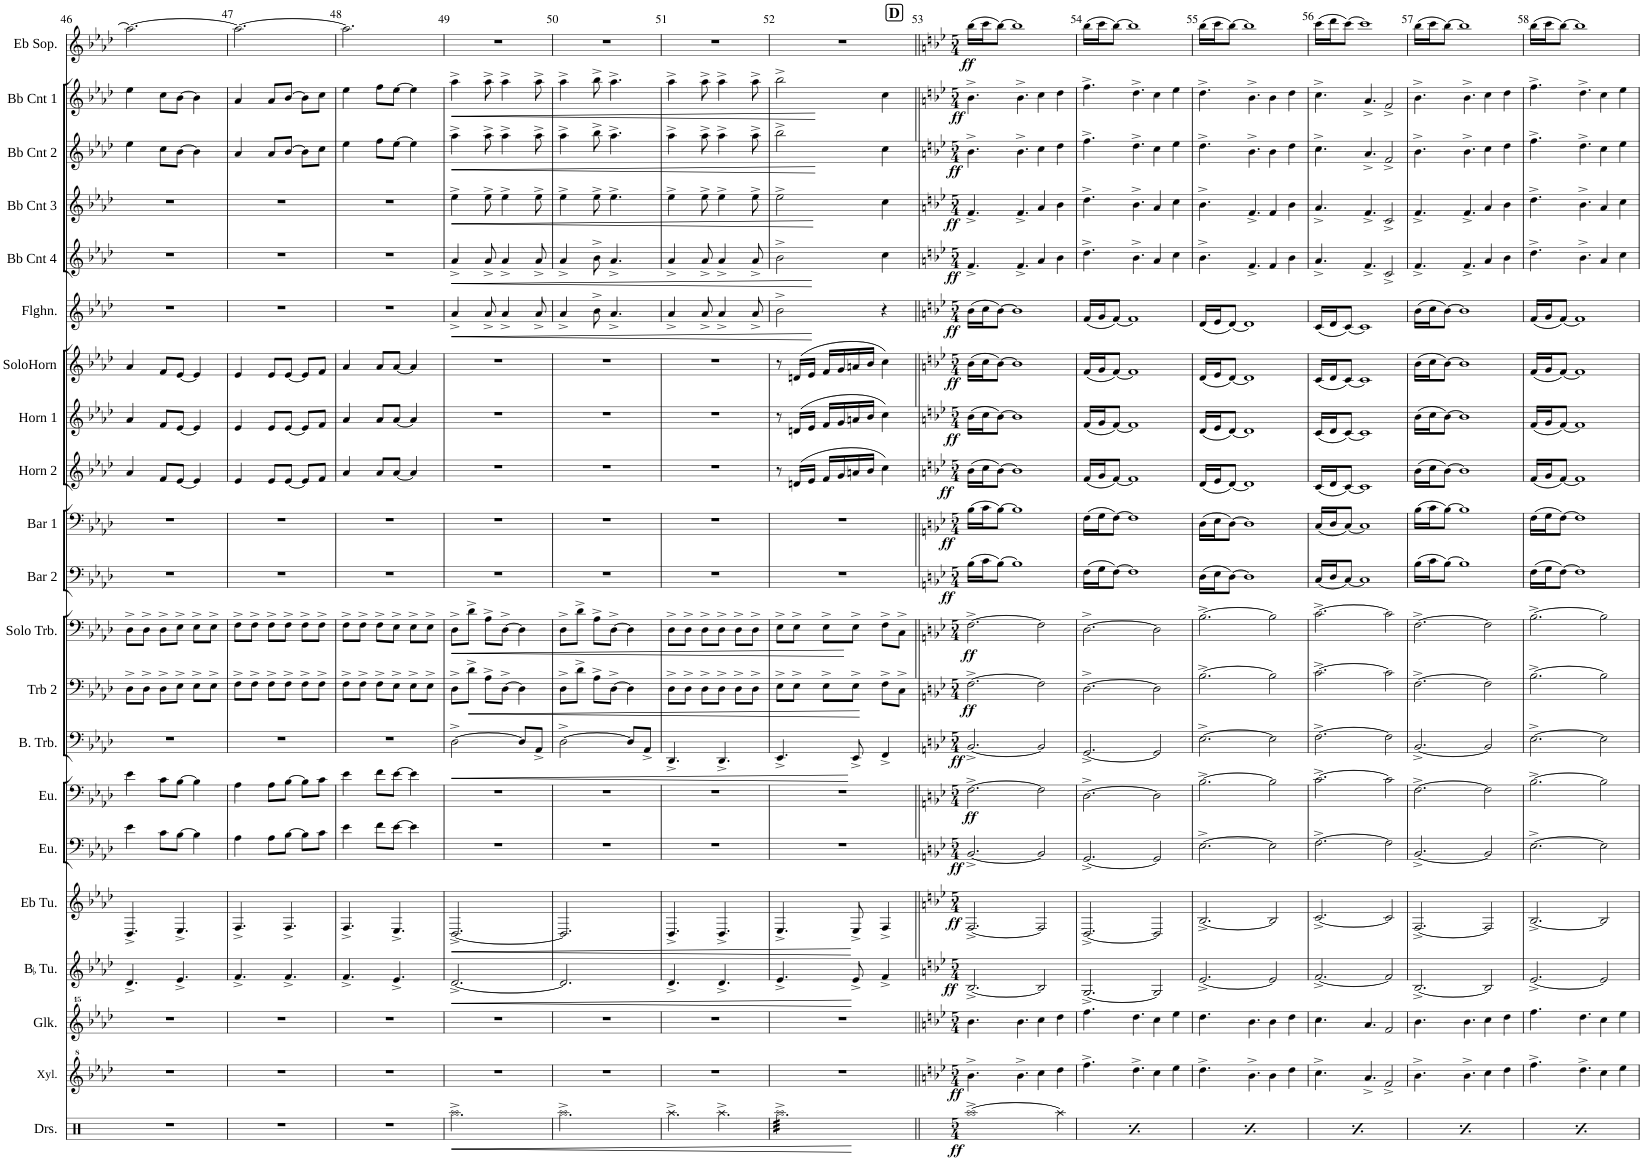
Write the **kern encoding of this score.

**kern	**dynam	**kern	**dynam	**kern	**kern	**dynam	**kern	**dynam	**kern	**dynam	**kern	**dynam	**kern	**dynam	**kern	**dynam	**kern	**dynam	**kern	**dynam	**kern	**dynam	**kern	**dynam	**kern	**dynam	**kern	**dynam	**kern	**dynam	**kern	**dynam	**kern	**dynam	**kern	**dynam	**kern	**dynam	**kern	**dynam
*part21	*part21	*part20	*part20	*part19	*part18	*part18	*part17	*part17	*part16	*part16	*part15	*part15	*part14	*part14	*part13	*part13	*part12	*part12	*part11	*part11	*part10	*part10	*part9	*part9	*part8	*part8	*part7	*part7	*part6	*part6	*part5	*part5	*part4	*part4	*part3	*part3	*part2	*part2	*part1	*part1
*staff21	*staff21	*staff20	*staff20	*staff19	*staff18	*staff18	*staff17	*staff17	*staff16	*staff16	*staff15	*staff15	*staff14	*staff14	*staff13	*staff13	*staff12	*staff12	*staff11	*staff11	*staff10	*staff10	*staff9	*staff9	*staff8	*staff8	*staff7	*staff7	*staff6	*staff6	*staff5	*staff5	*staff4	*staff4	*staff3	*staff3	*staff2	*staff2	*staff1	*staff1
*I"Drumset	*	*I"Xylophone	*	*I"Glockenspiel	*I"BaccidentalFlat Tuba	*	*I"Eb Tuba	*	*I"Euphonium	*	*I"Euphonium	*	*I"Bass Trombone	*	*I"Trombone 2	*	*I"Solo Trombone	*	*I"Baritone 2	*	*I"Baritone 1	*	*I"Horn 2	*	*I"Horn 1	*	*I"Solo Horn	*	*I"Flugelhorn	*	*I"Bb Cornet 4	*	*I"Bb Cornet 3	*	*I"Bb Cornet 2	*	*I"Bb Cornet 1	*	*I"Eb Soprano	*
*I'Drs.	*	*I'Xyl.	*	*I'Glk.	*I'BaccidentalFlat Tu.	*	*I'Eb Tu.	*	*I'Eu.	*	*I'Eu.	*	*I'B. Trb.	*	*I'Trb 2	*	*I'Solo Trb.	*	*I'Bar 2	*	*I'Bar 1	*	*I'Horn 2	*	*I'Horn 1	*	*I'SoloHorn	*	*I'Flghn.	*	*I'Bb Cnt 4	*	*I'Bb Cnt 3	*	*I'Bb Cnt 2	*	*I'Bb Cnt 1	*	*I'Eb Sop.	*
!!LO:PB:g=z
*clefX	*	*clefG^2	*	*clefG^^2	*clefG2	*	*clefG2	*	*clefF4	*	*clefF4	*	*clefF4	*	*clefF4	*	*clefF4	*	*clefF4	*	*clefF4	*	*clefG2	*	*clefG2	*	*clefG2	*	*clefG2	*	*clefG2	*	*clefG2	*	*clefG2	*	*clefG2	*	*clefG2	*
*	*	*	*	*	*	*	*	*	*	*	*	*	*	*	*	*	*	*	*ITrd4c7	*	*	*	*	*	*ITrd5c9	*	*ITrd1c2	*	*ITrd1c2	*	*ITrd1c2	*	*ITrd1c2	*	*ITrd1c2	*	*ITrd1c2	*	*ITrd1c2	*
*k[]	*	*k[b-e-a-d-]	*	*k[b-e-a-d-]	*k[b-e-a-d-]	*	*k[b-e-a-d-]	*	*k[b-e-a-d-]	*	*k[b-e-a-d-]	*	*k[b-e-a-d-]	*	*k[b-e-a-d-]	*	*k[b-e-a-d-]	*	*k[b-e-a-d-]	*	*k[b-e-a-d-]	*	*k[b-e-a-d-]	*	*k[b-e-a-d-]	*	*k[b-e-a-d-]	*	*k[b-e-a-d-]	*	*k[b-e-a-d-]	*	*k[b-e-a-d-]	*	*k[b-e-a-d-]	*	*k[b-e-a-d-]	*	*k[b-e-a-d-]	*
*M3/4	*	*M3/4	*	*M3/4	*M3/4	*	*M3/4	*	*M3/4	*	*M3/4	*	*M3/4	*	*M3/4	*	*M3/4	*	*M3/4	*	*M3/4	*	*M3/4	*	*M3/4	*	*M3/4	*	*M3/4	*	*M3/4	*	*M3/4	*	*M3/4	*	*M3/4	*	*M3/4	*
=46	=46	=46	=46	=46	=46	=46	=46	=46	=46	=46	=46	=46	=46	=46	=46	=46	=46	=46	=46	=46	=46	=46	=46	=46	=46	=46	=46	=46	=46	=46	=46	=46	=46	=46	=46	=46	=46	=46	=46	=46
2.r	.	2.r	.	2.r	4.d-^/	.	4.D-^/	.	4e-\	.	4e-\	.	2.r	.	8D-^\L	.	8D-^\L	.	2.r	.	2.r	.	4a-/	.	4a-/	.	4a-/	.	2.r	.	2.r	.	2.r	.	4ee-\	.	4ee-\	.	2.aa-\_	.
.	.	.	.	.	.	.	.	.	.	.	.	.	.	.	8D-^\J	.	8D-^\J	.	.	.	.	.	.	.	.	.	.	.	.	.	.	.	.	.	.	.	.	.	.	.
.	.	.	.	.	.	.	.	.	8c\L	.	8c\L	.	.	.	8D-^\L	.	8D-^\L	.	.	.	.	.	8f/L	.	8f/L	.	8f/L	.	.	.	.	.	.	.	8cc\L	.	8cc\L	.	.	.
.	.	.	.	.	4.e-^/	.	4.E-^/	.	[8B-\J	.	[8B-\J	.	.	.	8E-^\J	.	8E-^\J	.	.	.	.	.	[8e-/J	.	[8e-/J	.	[8e-/J	.	.	.	.	.	.	.	[8b-\J	.	[8b-\J	.	.	.
.	.	.	.	.	.	.	.	.	4B-\]	.	4B-\]	.	.	.	8E-^\L	.	8E-^\L	.	.	.	.	.	4e-/]	.	4e-/]	.	4e-/]	.	.	.	.	.	.	.	4b-\]	.	4b-\]	.	.	.
.	.	.	.	.	.	.	.	.	.	.	.	.	.	.	8E-^\J	.	8E-^\J	.	.	.	.	.	.	.	.	.	.	.	.	.	.	.	.	.	.	.	.	.	.	.
=47	=47	=47	=47	=47	=47	=47	=47	=47	=47	=47	=47	=47	=47	=47	=47	=47	=47	=47	=47	=47	=47	=47	=47	=47	=47	=47	=47	=47	=47	=47	=47	=47	=47	=47	=47	=47	=47	=47	=47	=47
2.r	.	2.r	.	2.r	4.f^/	.	4.F^/	.	4A-\	.	4A-\	.	2.r	.	8F^\L	.	8F^\L	.	2.r	.	2.r	.	4e-/	.	4e-/	.	4e-/	.	2.r	.	2.r	.	2.r	.	4a-/	.	4a-/	.	2.aa-\_	.
.	.	.	.	.	.	.	.	.	.	.	.	.	.	.	8F^\J	.	8F^\J	.	.	.	.	.	.	.	.	.	.	.	.	.	.	.	.	.	.	.	.	.	.	.
.	.	.	.	.	.	.	.	.	8A-\L	.	8A-\L	.	.	.	8F^\L	.	8F^\L	.	.	.	.	.	8e-/L	.	8e-/L	.	8e-/L	.	.	.	.	.	.	.	8a-/L	.	8a-/L	.	.	.
.	.	.	.	.	4.f^/	.	4.F^/	.	[8B-\J	.	[8B-\J	.	.	.	8F^\J	.	8F^\J	.	.	.	.	.	[8e-/J	.	[8e-/J	.	[8e-/J	.	.	.	.	.	.	.	[8b-/J	.	[8b-/J	.	.	.
.	.	.	.	.	.	.	.	.	8B-\L]	.	8B-\L]	.	.	.	8F^\L	.	8F^\L	.	.	.	.	.	8e-/L]	.	8e-/L]	.	8e-/L]	.	.	.	.	.	.	.	8b-\L]	.	8b-\L]	.	.	.
.	.	.	.	.	.	.	.	.	8c\J	.	8c\J	.	.	.	8F^\J	.	8F^\J	.	.	.	.	.	8f/J	.	8f/J	.	8f/J	.	.	.	.	.	.	.	8cc\J	.	8cc\J	.	.	.
=48	=48	=48	=48	=48	=48	=48	=48	=48	=48	=48	=48	=48	=48	=48	=48	=48	=48	=48	=48	=48	=48	=48	=48	=48	=48	=48	=48	=48	=48	=48	=48	=48	=48	=48	=48	=48	=48	=48	=48	=48
2.r	.	2.r	.	2.r	4.f^/	.	4.F^/	.	4e-\	.	4e-\	.	2.r	.	8F^\L	.	8F^\L	.	2.r	.	2.r	.	4a-/	.	4a-/	.	4a-/	.	2.r	.	2.r	.	2.r	.	4ee-\	.	4ee-\	.	2.aa-\]	.
.	.	.	.	.	.	.	.	.	.	.	.	.	.	.	8F^\J	.	8F^\J	.	.	.	.	.	.	.	.	.	.	.	.	.	.	.	.	.	.	.	.	.	.	.
.	.	.	.	.	.	.	.	.	8f\L	.	8f\L	.	.	.	8F^\L	.	8F^\L	.	.	.	.	.	8a-/L	.	8a-/L	.	8a-/L	.	.	.	.	.	.	.	8ff\L	.	8ff\L	.	.	.
.	.	.	.	.	4.e-^/	.	4.E-^/	.	[8e-\J	.	[8e-\J	.	.	.	8E-^\J	.	8E-^\J	.	.	.	.	.	[8a-/J	.	[8a-/J	.	[8a-/J	.	.	.	.	.	.	.	[8ee-\J	.	[8ee-\J	.	.	.
.	.	.	.	.	.	.	.	.	4e-\]	.	4e-\]	.	.	.	8E-^\L	.	8E-^\L	.	.	.	.	.	4a-/]	.	4a-/]	.	4a-/]	.	.	.	.	.	.	.	4ee-\]	.	4ee-\]	.	.	.
.	.	.	.	.	.	.	.	.	.	.	.	.	.	.	8E-^\J	.	8E-^\J	.	.	.	.	.	.	.	.	.	.	.	.	.	.	.	.	.	.	.	.	.	.	.
=49	=49	=49	=49	=49	=49	=49	=49	=49	=49	=49	=49	=49	=49	=49	=49	=49	=49	=49	=49	=49	=49	=49	=49	=49	=49	=49	=49	=49	=49	=49	=49	=49	=49	=49	=49	=49	=49	=49	=49	=49
!	!LO:HP:b	!	!	!	!	!LO:HP:b	!	!LO:HP:b	!	!	!	!	!	!LO:HP:b	!	!	!	!LO:HP:b	!	!	!	!	!	!	!	!	!	!	!	!LO:HP:b	!	!LO:HP:b	!	!LO:HP:b	!	!LO:HP:b	!	!LO:HP:b	!	!
2.Raa^\	<	2.r	.	2.r	[2.d-^/	<	[2.D-^/	<	2.r	.	2.r	.	[2D-^\	<	8D-^\L	.	8D-^\L	<	2.r	.	2.r	.	2.r	.	2.r	.	2.r	.	4a-^/	<	4a-^/	<	4ee-^\	<	4aa-^\	<	4aa-^\	<	2.r	.
!	!	!	!	!	!	!	!	!	!	!	!	!	!	!	!	!LO:HP:b	!	!	!	!	!	!	!	!	!	!	!	!	!	!	!	!	!	!	!	!	!	!	!	!
.	.	.	.	.	.	.	.	.	.	.	.	.	.	.	8d-^\J	<	8d-^\J	.	.	.	.	.	.	.	.	.	.	.	.	.	.	.	.	.	.	.	.	.	.	.
.	.	.	.	.	.	.	.	.	.	.	.	.	.	.	8A-^\L	.	8A-^\L	.	.	.	.	.	.	.	.	.	.	.	8a-^/	.	8a-^/	.	8ee-^\	.	8aa-^\	.	8aa-^\	.	.	.
.	.	.	.	.	.	.	.	.	.	.	.	.	.	.	[8D-^\J	.	[8D-^\J	.	.	.	.	.	.	.	.	.	.	.	4a-^/	.	4a-^/	.	4ee-^\	.	4aa-^\	.	4aa-^\	.	.	.
.	.	.	.	.	.	.	.	.	.	.	.	.	8D-/L]	.	4D-\]	.	4D-\]	.	.	.	.	.	.	.	.	.	.	.	.	.	.	.	.	.	.	.	.	.	.	.
.	.	.	.	.	.	.	.	.	.	.	.	.	8AA-^/J	.	.	.	.	.	.	.	.	.	.	.	.	.	.	.	8a-^/	.	8a-^/	.	8ee-^\	.	8aa-^\	.	8aa-^\	.	.	.
.	[	.	.	.	.	[	.	[	.	.	.	.	.	[	.	[	.	[	.	.	.	.	.	.	.	.	.	.	.	[	.	[	.	[	.	[	.	[	.	.
=50	=50	=50	=50	=50	=50	=50	=50	=50	=50	=50	=50	=50	=50	=50	=50	=50	=50	=50	=50	=50	=50	=50	=50	=50	=50	=50	=50	=50	=50	=50	=50	=50	=50	=50	=50	=50	=50	=50	=50	=50
2.Raa^\	.	2.r	.	2.r	2.d-/]	.	2.D-/]	.	2.r	.	2.r	.	[2D-^\	.	8D-^\L	.	8D-^\L	.	2.r	.	2.r	.	2.r	.	2.r	.	2.r	.	4a-^/	.	4a-^/	.	4ee-^\	.	4aa-^\	.	4aa-^\	.	2.r	.
.	.	.	.	.	.	.	.	.	.	.	.	.	.	.	8d-^\J	.	8d-^\J	.	.	.	.	.	.	.	.	.	.	.	.	.	.	.	.	.	.	.	.	.	.	.
.	.	.	.	.	.	.	.	.	.	.	.	.	.	.	8A-^\L	.	8A-^\L	.	.	.	.	.	.	.	.	.	.	.	8b-^\	.	8b-^\	.	8ee-^\	.	8bb-^\	.	8bb-^\	.	.	.
.	.	.	.	.	.	.	.	.	.	.	.	.	.	.	[8D-^\J	.	[8D-^\J	.	.	.	.	.	.	.	.	.	.	.	4.a-^/	.	4.a-^/	.	4.ee-^\	.	4.aa-^\	.	4.aa-^\	.	.	.
.	.	.	.	.	.	.	.	.	.	.	.	.	8D-/L]	.	4D-\]	.	4D-\]	.	.	.	.	.	.	.	.	.	.	.	.	.	.	.	.	.	.	.	.	.	.	.
.	.	.	.	.	.	.	.	.	.	.	.	.	8AA-^/J	.	.	.	.	.	.	.	.	.	.	.	.	.	.	.	.	.	.	.	.	.	.	.	.	.	.	.
=51	=51	=51	=51	=51	=51	=51	=51	=51	=51	=51	=51	=51	=51	=51	=51	=51	=51	=51	=51	=51	=51	=51	=51	=51	=51	=51	=51	=51	=51	=51	=51	=51	=51	=51	=51	=51	=51	=51	=51	=51
4.Raa^\	.	2.r	.	2.r	4.d-^/	.	4.D-^/	.	2.r	.	2.r	.	4.DD-^/	.	8D-^\L	.	8D-^\L	.	2.r	.	2.r	.	2.r	.	2.r	.	2.r	.	4a-^/	.	4a-^/	.	4ee-^\	.	4aa-^\	.	4aa-^\	.	2.r	.
.	.	.	.	.	.	.	.	.	.	.	.	.	.	.	8D-^\J	.	8D-^\J	.	.	.	.	.	.	.	.	.	.	.	.	.	.	.	.	.	.	.	.	.	.	.
.	.	.	.	.	.	.	.	.	.	.	.	.	.	.	8D-^\L	.	8D-^\L	.	.	.	.	.	.	.	.	.	.	.	8a-^/	.	8a-^/	.	8ee-^\	.	8aa-^\	.	8aa-^\	.	.	.
4.Raa^\	.	.	.	.	4.d-^/	.	4.D-^/	.	.	.	.	.	4.DD-^/	.	8D-^\J	.	8D-^\J	.	.	.	.	.	.	.	.	.	.	.	4a-^/	.	4a-^/	.	4ee-^\	.	4aa-^\	.	4aa-^\	.	.	.
.	.	.	.	.	.	.	.	.	.	.	.	.	.	.	8D-^\L	.	8D-^\L	.	.	.	.	.	.	.	.	.	.	.	.	.	.	.	.	.	.	.	.	.	.	.
.	.	.	.	.	.	.	.	.	.	.	.	.	.	.	8D-^\J	.	8D-^\J	.	.	.	.	.	.	.	.	.	.	.	8a-^/	.	8a-^/	.	8ee-^\	.	8aa-^\	.	8aa-^\	.	.	.
=52	=52	=52	=52	=52	=52	=52	=52	=52	=52	=52	=52	=52	=52	=52	=52	=52	=52	=52	=52	=52	=52	=52	=52	=52	=52	=52	=52	=52	=52	=52	=52	=52	=52	=52	=52	=52	=52	=52	=52	=52
*tremolo	*	*	*	*	*	*	*	*	*	*	*	*	*	*	*	*	*	*	*	*	*	*	*	*	*	*	*	*	*	*	*	*	*	*	*	*	*	*	*	*
32Raa^\LLL	.	2.r	.	2.r	4.e-^/	.	4.E-^/	.	2.r	.	2.r	.	4.EE-^/	.	8E-^\L	.	8E-^\L	.	2.r	.	2.r	.	8r	.	8r	.	8r	.	2b-^\	.	2b-^\	.	2ee-^\	.	2bb-^\	.	2bb-^\	.	2.r	.
32Raa^\	.	.	.	.	.	.	.	.	.	.	.	.	.	.	.	.	.	.	.	.	.	.	.	.	.	.	.	.	.	.	.	.	.	.	.	.	.	.	.	.
32Raa^\	.	.	.	.	.	.	.	.	.	.	.	.	.	.	.	.	.	.	.	.	.	.	.	.	.	.	.	.	.	.	.	.	.	.	.	.	.	.	.	.
32Raa^\	.	.	.	.	.	.	.	.	.	.	.	.	.	.	.	.	.	.	.	.	.	.	.	.	.	.	.	.	.	.	.	.	.	.	.	.	.	.	.	.
32Raa^\	.	.	.	.	.	.	.	.	.	.	.	.	.	.	8E-^\J	.	8E-^\J	.	.	.	.	.	(16dn/LL	.	(16dn/LL	.	(16dn/LL	.	.	.	.	.	.	.	.	.	.	.	.	.
32Raa^\	.	.	.	.	.	.	.	.	.	.	.	.	.	.	.	.	.	.	.	.	.	.	.	.	.	.	.	.	.	.	.	.	.	.	.	.	.	.	.	.
32Raa^\	.	.	.	.	.	.	.	.	.	.	.	.	.	.	.	.	.	.	.	.	.	.	16e-/JJ	.	16e-/JJ	.	16e-/JJ	.	.	.	.	.	.	.	.	.	.	.	.	.
32Raa^\	.	.	.	.	.	.	.	.	.	.	.	.	.	.	.	.	.	.	.	.	.	.	.	.	.	.	.	.	.	.	.	.	.	.	.	.	.	.	.	.
32Raa^\	.	.	.	.	.	.	.	.	.	.	.	.	.	.	8E-^\L	.	8E-^\L	.	.	.	.	.	16f/LL	.	16f/LL	.	16f/LL	.	.	.	.	.	.	.	.	.	.	.	.	.
32Raa^\	.	.	.	.	.	.	.	.	.	.	.	.	.	.	.	.	.	.	.	.	.	.	.	.	.	.	.	.	.	.	.	.	.	.	.	.	.	.	.	.
32Raa^\	.	.	.	.	.	.	.	.	.	.	.	.	.	.	.	.	.	.	.	.	.	.	16g/	.	16g/	.	16g/	.	.	.	.	.	.	.	.	.	.	.	.	.
32Raa^\	.	.	.	.	.	.	.	.	.	.	.	.	.	.	.	.	.	.	.	.	.	.	.	.	.	.	.	.	.	.	.	.	.	.	.	.	.	.	.	.
32Raa^\	.	.	.	.	8e-^/	.	8E-^/	.	.	.	.	.	8EE-^/	.	8E-^\J	.	8E-^\J	.	.	.	.	.	16an/	.	16an/	.	16an/	.	.	.	.	.	.	.	.	.	.	.	.	.
32Raa^\	.	.	.	.	.	.	.	.	.	.	.	.	.	.	.	.	.	.	.	.	.	.	.	.	.	.	.	.	.	.	.	.	.	.	.	.	.	.	.	.
32Raa^\	.	.	.	.	.	.	.	.	.	.	.	.	.	.	.	.	.	.	.	.	.	.	16b-/JJ	.	16b-/JJ	.	16b-/JJ	.	.	.	.	.	.	.	.	.	.	.	.	.
32Raa^\	.	.	.	.	.	.	.	.	.	.	.	.	.	.	.	.	.	.	.	.	.	.	.	.	.	.	.	.	.	.	.	.	.	.	.	.	.	.	.	.
32Raa^\	.	.	.	.	4f^/	.	4F^/	.	.	.	.	.	4FF^/	.	8F^\L	.	8F^\L	.	.	.	.	.	4cc\)	.	4cc\)	.	4cc\)	.	4r	.	4cc\	.	4cc\	.	4cc\	.	4cc\	.	.	.
32Raa^\	.	.	.	.	.	.	.	.	.	.	.	.	.	.	.	.	.	.	.	.	.	.	.	.	.	.	.	.	.	.	.	.	.	.	.	.	.	.	.	.
32Raa^\	.	.	.	.	.	.	.	.	.	.	.	.	.	.	.	.	.	.	.	.	.	.	.	.	.	.	.	.	.	.	.	.	.	.	.	.	.	.	.	.
32Raa^\	.	.	.	.	.	.	.	.	.	.	.	.	.	.	.	.	.	.	.	.	.	.	.	.	.	.	.	.	.	.	.	.	.	.	.	.	.	.	.	.
32Raa^\	.	.	.	.	.	.	.	.	.	.	.	.	.	.	8C^\J	.	8C^\J	.	.	.	.	.	.	.	.	.	.	.	.	.	.	.	.	.	.	.	.	.	.	.
32Raa^\	.	.	.	.	.	.	.	.	.	.	.	.	.	.	.	.	.	.	.	.	.	.	.	.	.	.	.	.	.	.	.	.	.	.	.	.	.	.	.	.
32Raa^\	.	.	.	.	.	.	.	.	.	.	.	.	.	.	.	.	.	.	.	.	.	.	.	.	.	.	.	.	.	.	.	.	.	.	.	.	.	.	.	.
32Raa^\JJJ	.	.	.	.	.	.	.	.	.	.	.	.	.	.	.	.	.	.	.	.	.	.	.	.	.	.	.	.	.	.	.	.	.	.	.	.	.	.	.	.
*Xtremolo	*	*	*	*	*	*	*	*	*	*	*	*	*	*	*	*	*	*	*	*	*	*	*	*	*	*	*	*	*	*	*	*	*	*	*	*	*	*	*	*
!!LO:REH:place=s1:a:B:cj:fs=14:t=D
=53||	=53||	=53||	=53||	=53||	=53||	=53||	=53||	=53||	=53||	=53||	=53||	=53||	=53||	=53||	=53||	=53||	=53||	=53||	=53||	=53||	=53||	=53||	=53||	=53||	=53||	=53||	=53||	=53||	=53||	=53||	=53||	=53||	=53||	=53||	=53||	=53||	=53||	=53||	=53||	=53||
*	*	*k[b-e-]	*	*k[b-e-]	*k[b-e-]	*	*k[b-e-]	*	*k[b-e-]	*	*k[b-e-]	*	*k[b-e-]	*	*k[b-e-]	*	*k[b-e-]	*	*k[b-e-]	*	*k[b-e-]	*	*k[b-e-]	*	*k[b-e-]	*	*k[b-e-]	*	*k[b-e-]	*	*k[b-e-]	*	*k[b-e-]	*	*k[b-e-]	*	*k[b-e-]	*	*k[b-e-]	*
*M5/4	*	*M5/4	*	*M5/4	*M5/4	*	*M5/4	*	*M5/4	*	*M5/4	*	*M5/4	*	*M5/4	*	*M5/4	*	*M5/4	*	*M5/4	*	*M5/4	*	*M5/4	*	*M5/4	*	*M5/4	*	*M5/4	*	*M5/4	*	*M5/4	*	*M5/4	*	*M5/4	*
!	!LO:DY:b	!	!LO:DY:b	!	!	!LO:DY:b	!	!LO:DY:b	!	!LO:DY:b	!	!LO:DY:b	!	!LO:DY:b	!	!LO:DY:b	!	!LO:DY:b	!	!LO:DY:b	!	!LO:DY:b	!	!LO:DY:b	!	!LO:DY:b	!	!LO:DY:b	!	!LO:DY:b	!	!LO:DY:b	!	!LO:DY:b	!	!LO:DY:b	!	!LO:DY:b	!	!LO:DY:b
[1Raa^>	ff	4.bb-^\	ff	4.bbb-\	[2.B-^/	ff	[2.F^/	ff	[2.BB-^/	ff	[2.F^\	ff	[2.BB-^/	ff	[2.F^\	ff	[2.F^\	ff	(16B-\LL	ff	(16B-\LL	ff	(16b-\LL	ff	(16b-\LL	ff	(16b-\LL	ff	(16b-\LL	ff	4.f^/	ff	4.f^/	ff	4.b-^\	ff	4.b-^\	ff	(16bb-\LL	ff
.	.	.	.	.	.	.	.	.	.	.	.	.	.	.	.	.	.	.	16c\J	.	16c\J	.	16cc\J	.	16cc\J	.	16cc\J	.	16cc\J	.	.	.	.	.	.	.	.	.	16ccc\J	.
.	.	.	.	.	.	.	.	.	.	.	.	.	.	.	.	.	.	.	[8B-\J)	.	[8B-\J)	.	[8b-\J)	.	[8b-\J)	.	[8b-\J)	.	[8b-\J)	.	.	.	.	.	.	.	.	.	[8bb-\J)	.
.	.	.	.	.	.	.	.	.	.	.	.	.	.	.	.	.	.	.	1B-]	.	1B-]	.	1b-]	.	1b-]	.	1b-]	.	1b-]	.	.	.	.	.	.	.	.	.	1bb-]	.
.	.	4.bb-^\	.	4.bbb-\	.	.	.	.	.	.	.	.	.	.	.	.	.	.	.	.	.	.	.	.	.	.	.	.	.	.	4.f^/	.	4.f^/	.	4.b-^\	.	4.b-^\	.	.	.
.	.	4ccc\	.	4cccc\	2B-/]	.	2F/]	.	2BB-/]	.	2F\]	.	2BB-/]	.	2F\]	.	2F\]	.	.	.	.	.	.	.	.	.	.	.	.	.	4a/	.	4a/	.	4cc\	.	4cc\	.	.	.
4Raa\]	.	4ddd\	.	4dddd\	.	.	.	.	.	.	.	.	.	.	.	.	.	.	.	.	.	.	.	.	.	.	.	.	.	.	4b-\	.	4b-\	.	4dd\	.	4dd\	.	.	.
=54	=54	=54	=54	=54	=54	=54	=54	=54	=54	=54	=54	=54	=54	=54	=54	=54	=54	=54	=54	=54	=54	=54	=54	=54	=54	=54	=54	=54	=54	=54	=54	=54	=54	=54	=54	=54	=54	=54	=54	=54
!	!LO:DY:b	!	!	!	!	!	!	!	!	!	!	!	!	!	!	!	!	!	!	!	!	!	!	!	!	!	!	!	!	!	!	!	!	!	!	!	!	!	!	!
[1Raa^>	ff	4.fff^\	.	4.ffff\	[2.G^/	.	[2.D^/	.	[2.GG^/	.	[2.D^\	.	[2.GG^/	.	[2.D^\	.	[2.D^\	.	(16F\LL	.	(16F\LL	.	(16f/LL	.	(16f/LL	.	(16f/LL	.	(16f/LL	.	4.dd^\	.	4.dd^\	.	4.ff^\	.	4.ff^\	.	(16bb-\LL	.
.	.	.	.	.	.	.	.	.	.	.	.	.	.	.	.	.	.	.	16G\J	.	16G\J	.	16g/J	.	16g/J	.	16g/J	.	16g/J	.	.	.	.	.	.	.	.	.	16ccc\J	.
.	.	.	.	.	.	.	.	.	.	.	.	.	.	.	.	.	.	.	[8F\J)	.	[8F\J)	.	[8f/J)	.	[8f/J)	.	[8f/J)	.	[8f/J)	.	.	.	.	.	.	.	.	.	[8bb-\J)	.
.	.	.	.	.	.	.	.	.	.	.	.	.	.	.	.	.	.	.	1F]	.	1F]	.	1f]	.	1f]	.	1f]	.	1f]	.	.	.	.	.	.	.	.	.	1bb-]	.
.	.	4.ddd^\	.	4.dddd\	.	.	.	.	.	.	.	.	.	.	.	.	.	.	.	.	.	.	.	.	.	.	.	.	.	.	4.b-^\	.	4.b-^\	.	4.dd^\	.	4.dd^\	.	.	.
.	.	4ccc\	.	4cccc\	2G/]	.	2D/]	.	2GG/]	.	2D\]	.	2GG/]	.	2D\]	.	2D\]	.	.	.	.	.	.	.	.	.	.	.	.	.	4a/	.	4a/	.	4cc\	.	4cc\	.	.	.
4Raa\]	.	4eee-\	.	4eeee-\	.	.	.	.	.	.	.	.	.	.	.	.	.	.	.	.	.	.	.	.	.	.	.	.	.	.	4cc\	.	4cc\	.	4ee-\	.	4ee-\	.	.	.
=55	=55	=55	=55	=55	=55	=55	=55	=55	=55	=55	=55	=55	=55	=55	=55	=55	=55	=55	=55	=55	=55	=55	=55	=55	=55	=55	=55	=55	=55	=55	=55	=55	=55	=55	=55	=55	=55	=55	=55	=55
!	!LO:DY:b	!	!	!	!	!	!	!	!	!	!	!	!	!	!	!	!	!	!	!	!	!	!	!	!	!	!	!	!	!	!	!	!	!	!	!	!	!	!	!
[1Raa^>	ff	4.ddd^\	.	4.dddd\	[2.e-^/	.	[2.B-^/	.	[2.E-^\	.	[2.B-^\	.	[2.E-^\	.	[2.B-^\	.	[2.B-^\	.	(16D\LL	.	(16D\LL	.	(16d/LL	.	(16d/LL	.	(16d/LL	.	(16d/LL	.	4.b-^\	.	4.b-^\	.	4.dd^\	.	4.dd^\	.	(16bb-\LL	.
.	.	.	.	.	.	.	.	.	.	.	.	.	.	.	.	.	.	.	16E-\J	.	16E-\J	.	16e-/J	.	16e-/J	.	16e-/J	.	16e-/J	.	.	.	.	.	.	.	.	.	16ccc\J	.
.	.	.	.	.	.	.	.	.	.	.	.	.	.	.	.	.	.	.	[8D\J)	.	[8D\J)	.	[8d/J)	.	[8d/J)	.	[8d/J)	.	[8d/J)	.	.	.	.	.	.	.	.	.	[8bb-\J)	.
.	.	.	.	.	.	.	.	.	.	.	.	.	.	.	.	.	.	.	1D]	.	1D]	.	1d]	.	1d]	.	1d]	.	1d]	.	.	.	.	.	.	.	.	.	1bb-]	.
.	.	4.bb-^\	.	4.bbb-\	.	.	.	.	.	.	.	.	.	.	.	.	.	.	.	.	.	.	.	.	.	.	.	.	.	.	4.f^/	.	4.f^/	.	4.b-^\	.	4.b-^\	.	.	.
.	.	4bb-\	.	4bbb-\	2e-/]	.	2B-/]	.	2E-\]	.	2B-\]	.	2E-\]	.	2B-\]	.	2B-\]	.	.	.	.	.	.	.	.	.	.	.	.	.	4f/	.	4f/	.	4b-\	.	4b-\	.	.	.
4Raa\]	.	4ddd\	.	4dddd\	.	.	.	.	.	.	.	.	.	.	.	.	.	.	.	.	.	.	.	.	.	.	.	.	.	.	4b-\	.	4b-\	.	4dd\	.	4dd\	.	.	.
=56	=56	=56	=56	=56	=56	=56	=56	=56	=56	=56	=56	=56	=56	=56	=56	=56	=56	=56	=56	=56	=56	=56	=56	=56	=56	=56	=56	=56	=56	=56	=56	=56	=56	=56	=56	=56	=56	=56	=56	=56
!	!LO:DY:b	!	!	!	!	!	!	!	!	!	!	!	!	!	!	!	!	!	!	!	!	!	!	!	!	!	!	!	!	!	!	!	!	!	!	!	!	!	!	!
[1Raa^>	ff	4.ccc^\	.	4.cccc\	[2.f^/	.	[2.c^/	.	[2.F^\	.	[2.c^\	.	[2.F^\	.	[2.c^\	.	[2.c^\	.	(16C/LL	.	(16C/LL	.	(16c/LL	.	(16c/LL	.	(16c/LL	.	(16c/LL	.	4.a^/	.	4.a^/	.	4.cc^\	.	4.cc^\	.	(16ccc\LL	.
.	.	.	.	.	.	.	.	.	.	.	.	.	.	.	.	.	.	.	16D/J	.	16D/J	.	16d/J	.	16d/J	.	16d/J	.	16d/J	.	.	.	.	.	.	.	.	.	16ddd\J	.
.	.	.	.	.	.	.	.	.	.	.	.	.	.	.	.	.	.	.	[8C/J)	.	[8C/J)	.	[8c/J)	.	[8c/J)	.	[8c/J)	.	[8c/J)	.	.	.	.	.	.	.	.	.	[8ccc\J)	.
.	.	.	.	.	.	.	.	.	.	.	.	.	.	.	.	.	.	.	1C]	.	1C]	.	1c]	.	1c]	.	1c]	.	1c]	.	.	.	.	.	.	.	.	.	1ccc]	.
.	.	4.aa^/	.	4.aaa/	.	.	.	.	.	.	.	.	.	.	.	.	.	.	.	.	.	.	.	.	.	.	.	.	.	.	4.f^/	.	4.f^/	.	4.a^/	.	4.a^/	.	.	.
.	.	2ff^/	.	2fff/	2f/]	.	2c/]	.	2F\]	.	2c\]	.	2F\]	.	2c\]	.	2c\]	.	.	.	.	.	.	.	.	.	.	.	.	.	2c^/	.	2c^/	.	2f^/	.	2f^/	.	.	.
4Raa\]	.	.	.	.	.	.	.	.	.	.	.	.	.	.	.	.	.	.	.	.	.	.	.	.	.	.	.	.	.	.	.	.	.	.	.	.	.	.	.	.
=57	=57	=57	=57	=57	=57	=57	=57	=57	=57	=57	=57	=57	=57	=57	=57	=57	=57	=57	=57	=57	=57	=57	=57	=57	=57	=57	=57	=57	=57	=57	=57	=57	=57	=57	=57	=57	=57	=57	=57	=57
!	!LO:DY:b	!	!	!	!	!	!	!	!	!	!	!	!	!	!	!	!	!	!	!	!	!	!	!	!	!	!	!	!	!	!	!	!	!	!	!	!	!	!	!
[1Raa^>	ff	4.bb-^\	.	4.bbb-\	[2.B-^/	.	[2.F^/	.	[2.BB-^/	.	[2.F^\	.	[2.BB-^/	.	[2.F^\	.	[2.F^\	.	(16B-\LL	.	(16B-\LL	.	(16b-\LL	.	(16b-\LL	.	(16b-\LL	.	(16b-\LL	.	4.f^/	.	4.f^/	.	4.b-^\	.	4.b-^\	.	(16bb-\LL	.
.	.	.	.	.	.	.	.	.	.	.	.	.	.	.	.	.	.	.	16c\J	.	16c\J	.	16cc\J	.	16cc\J	.	16cc\J	.	16cc\J	.	.	.	.	.	.	.	.	.	16ccc\J	.
.	.	.	.	.	.	.	.	.	.	.	.	.	.	.	.	.	.	.	[8B-\J)	.	[8B-\J)	.	[8b-\J)	.	[8b-\J)	.	[8b-\J)	.	[8b-\J)	.	.	.	.	.	.	.	.	.	[8bb-\J)	.
.	.	.	.	.	.	.	.	.	.	.	.	.	.	.	.	.	.	.	1B-]	.	1B-]	.	1b-]	.	1b-]	.	1b-]	.	1b-]	.	.	.	.	.	.	.	.	.	1bb-]	.
.	.	4.bb-^\	.	4.bbb-\	.	.	.	.	.	.	.	.	.	.	.	.	.	.	.	.	.	.	.	.	.	.	.	.	.	.	4.f^/	.	4.f^/	.	4.b-^\	.	4.b-^\	.	.	.
.	.	4ccc\	.	4cccc\	2B-/]	.	2F/]	.	2BB-/]	.	2F\]	.	2BB-/]	.	2F\]	.	2F\]	.	.	.	.	.	.	.	.	.	.	.	.	.	4a/	.	4a/	.	4cc\	.	4cc\	.	.	.
4Raa\]	.	4ddd\	.	4dddd\	.	.	.	.	.	.	.	.	.	.	.	.	.	.	.	.	.	.	.	.	.	.	.	.	.	.	4b-\	.	4b-\	.	4dd\	.	4dd\	.	.	.
=58	=58	=58	=58	=58	=58	=58	=58	=58	=58	=58	=58	=58	=58	=58	=58	=58	=58	=58	=58	=58	=58	=58	=58	=58	=58	=58	=58	=58	=58	=58	=58	=58	=58	=58	=58	=58	=58	=58	=58	=58
!	!LO:DY:b	!	!	!	!	!	!	!	!	!	!	!	!	!	!	!	!	!	!	!	!	!	!	!	!	!	!	!	!	!	!	!	!	!	!	!	!	!	!	!
[1Raa^>	ff	4.fff^\	.	4.ffff\	[2.e-^/	.	[2.B-^/	.	[2.E-^\	.	[2.B-^\	.	[2.E-^\	.	[2.B-^\	.	[2.B-^\	.	(16F\LL	.	(16F\LL	.	(16f/LL	.	(16f/LL	.	(16f/LL	.	(16f/LL	.	4.dd^\	.	4.dd^\	.	4.ff^\	.	4.ff^\	.	(16bb-\LL	.
.	.	.	.	.	.	.	.	.	.	.	.	.	.	.	.	.	.	.	16G\J	.	16G\J	.	16g/J	.	16g/J	.	16g/J	.	16g/J	.	.	.	.	.	.	.	.	.	16ccc\J	.
.	.	.	.	.	.	.	.	.	.	.	.	.	.	.	.	.	.	.	[8F\J)	.	[8F\J)	.	[8f/J)	.	[8f/J)	.	[8f/J)	.	[8f/J)	.	.	.	.	.	.	.	.	.	[8bb-\J)	.
.	.	.	.	.	.	.	.	.	.	.	.	.	.	.	.	.	.	.	1F]	.	1F]	.	1f]	.	1f]	.	1f]	.	1f]	.	.	.	.	.	.	.	.	.	1bb-]	.
.	.	4.ddd^\	.	4.dddd\	.	.	.	.	.	.	.	.	.	.	.	.	.	.	.	.	.	.	.	.	.	.	.	.	.	.	4.b-^\	.	4.b-^\	.	4.dd^\	.	4.dd^\	.	.	.
.	.	4ccc\	.	4cccc\	2e-/]	.	2B-/]	.	2E-\]	.	2B-\]	.	2E-\]	.	2B-\]	.	2B-\]	.	.	.	.	.	.	.	.	.	.	.	.	.	4a/	.	4a/	.	4cc\	.	4cc\	.	.	.
4Raa\]	.	4eee-\	.	4eeee-\	.	.	.	.	.	.	.	.	.	.	.	.	.	.	.	.	.	.	.	.	.	.	.	.	.	.	4cc\	.	4cc\	.	4ee-\	.	4ee-\	.	.	.
=	=	=	=	=	=	=	=	=	=	=	=	=	=	=	=	=	=	=	=	=	=	=	=	=	=	=	=	=	=	=	=	=	=	=	=	=	=	=	=	=
*-	*-	*-	*-	*-	*-	*-	*-	*-	*-	*-	*-	*-	*-	*-	*-	*-	*-	*-	*-	*-	*-	*-	*-	*-	*-	*-	*-	*-	*-	*-	*-	*-	*-	*-	*-	*-	*-	*-	*-	*-
